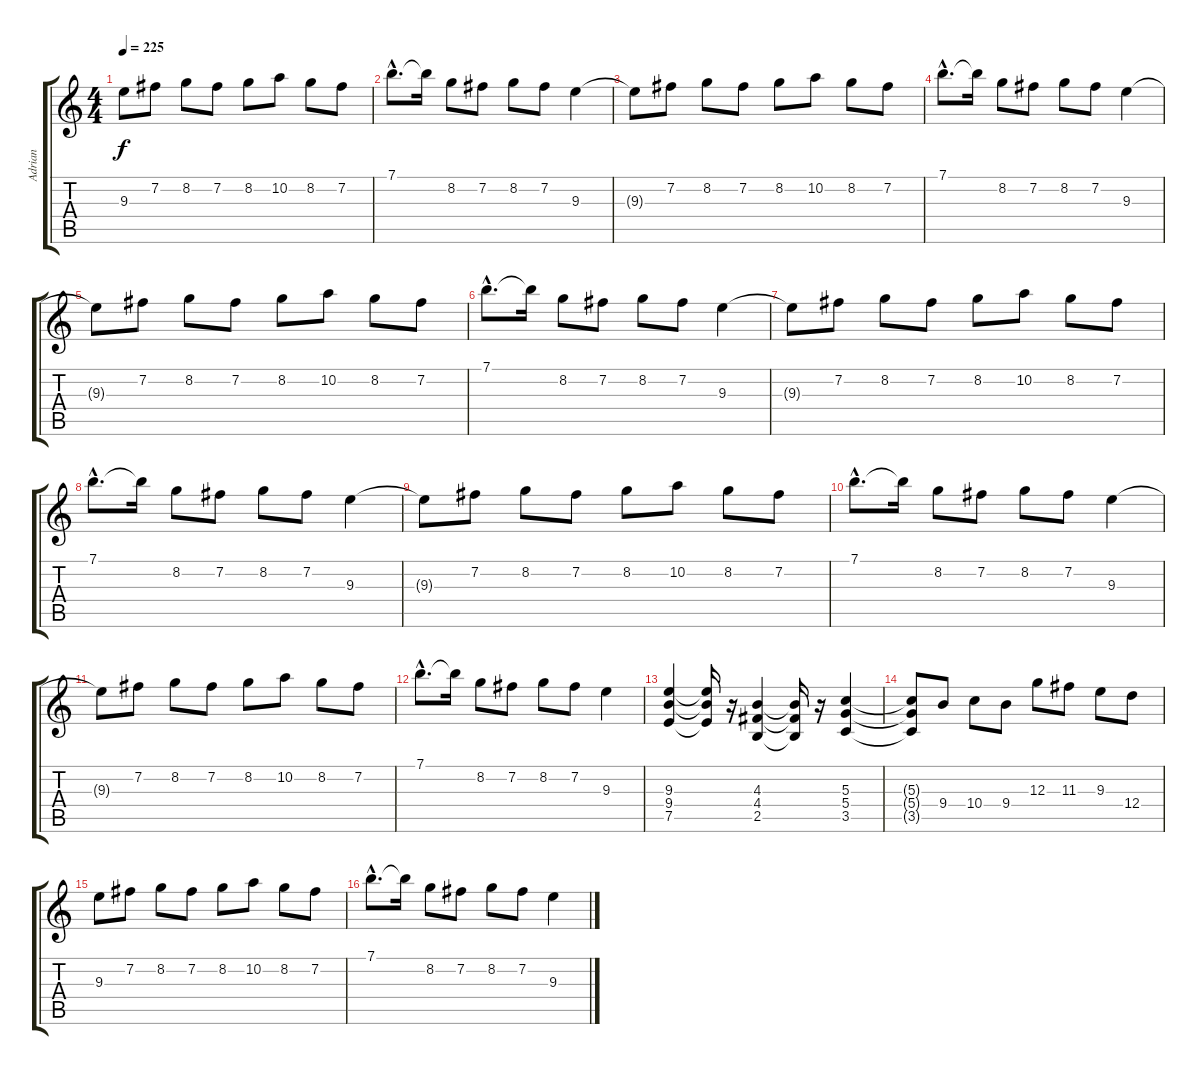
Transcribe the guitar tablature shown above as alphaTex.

\track ("Adrian" "Adrian") {instrument distortionguitar}
\staff {score tabs}
\tuning (E4 B3 G3 D3 A2 E2) {hide}
\ts (4 4)
\tempo 225
\clef g2
\ks c
9.3{t}.8{dy f} 7.2.8 8.2.8 7.2.8 8.2.8 10.2.8 8.2.8 7.2.8 |
7.1{hac}.8{d} 7.1{t}.16 8.2.8 7.2.8 8.2.8 7.2.8 9.3.4 |
9.3{t}.8 7.2.8 8.2.8 7.2.8 8.2.8 10.2.8 8.2.8 7.2.8 |
7.1{hac}.8{d} 7.1{t}.16 8.2.8 7.2.8 8.2.8 7.2.8 9.3.4 |
9.3{t}.8 7.2.8 8.2.8 7.2.8 8.2.8 10.2.8 8.2.8 7.2.8 |
7.1{hac}.8{d} 7.1{t}.16 8.2.8 7.2.8 8.2.8 7.2.8 9.3.4 |
9.3{t}.8 7.2.8 8.2.8 7.2.8 8.2.8 10.2.8 8.2.8 7.2.8 |
7.1{hac}.8{d} 7.1{t}.16 8.2.8 7.2.8 8.2.8 7.2.8 9.3.4 |
9.3{t}.8 7.2.8 8.2.8 7.2.8 8.2.8 10.2.8 8.2.8 7.2.8 |
7.1{hac}.8{d} 7.1{t}.16 8.2.8 7.2.8 8.2.8 7.2.8 9.3.4 |
9.3{t}.8 7.2.8 8.2.8 7.2.8 8.2.8 10.2.8 8.2.8 7.2.8 |
7.1{hac}.8{d} 7.1{t}.16 8.2.8 7.2.8 8.2.8 7.2.8 9.3.4 |
(9.3 9.4 7.5).4 (9.3{t} 9.4{t} 7.5{t}).16 r.16 (4.3 4.4 2.5).4 (4.3{t} 4.4{t} 2.5{t}).16 r.16 (5.3 5.4 3.5).4 |
(5.3{t} 5.4{t} 3.5{t}).8 9.4.8 10.4.8 9.4.8 12.3.8 11.3.8 9.3.8 12.4.8 |
9.3.8 7.2.8 8.2.8 7.2.8 8.2.8 10.2.8 8.2.8 7.2.8 |
7.1{hac}.8{d} 7.1{t}.16 8.2.8 7.2.8 8.2.8 7.2.8 9.3.4
